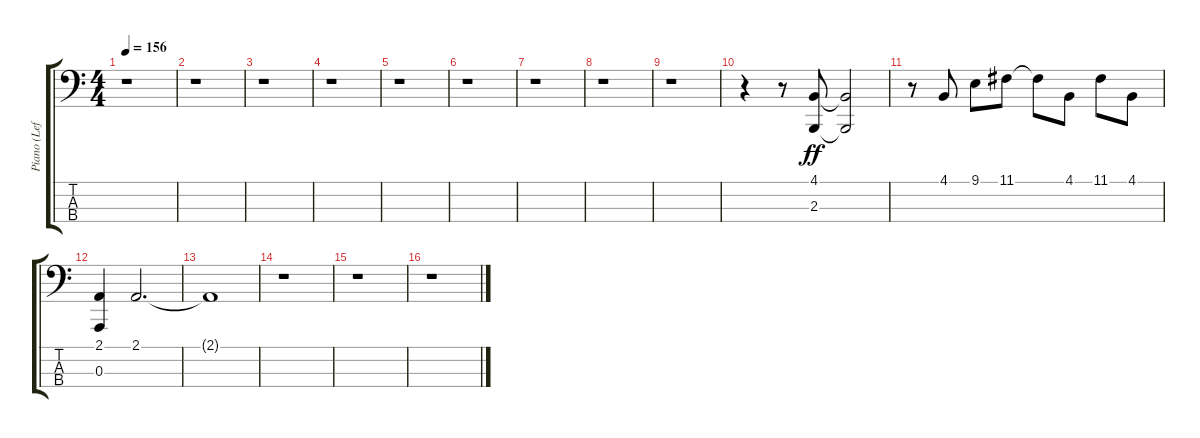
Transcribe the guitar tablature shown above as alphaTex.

\track ("Piano (Left Hand)" "Piano (Lef") {instrument acousticgrandpiano}
\staff {score tabs}
\tuning (G2 D2 A1 E1) {hide}
\ts (4 4)
\tempo 156
\clef f4
\ks c
r.1{dy ff} |
r.1 |
r.1 |
r.1 |
r.1 |
r.1 |
r.1 |
r.1 |
r.1 |
r.4 r.8 (4.1 2.3).8 (4.1{t} 2.3{t}).2 |
r.8 4.1.8 9.1.8 11.1.8 11.1{t}.8 4.1.8 11.1.8 4.1.8 |
(2.1 0.3).4 2.1.2{d} |
2.1{t}.1 |
r.1 |
r.1 |
r.1
